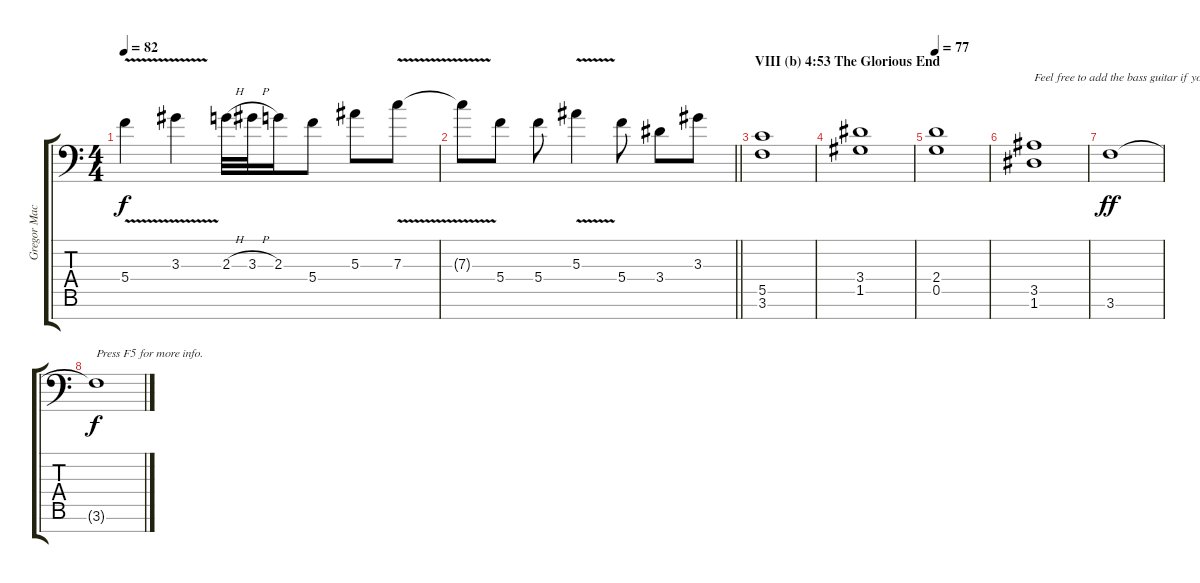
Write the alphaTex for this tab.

\track ("Gregor Mackintosh (lead guitar)" "Gregor Mac") {instrument distortionguitar}
\staff {score tabs}
\tuning (D4 A3 F3 C3 G2 D2 A1) {hide}
\ts (4 4)
\tempo 82
\clef f4
\ks c
5.4{v}.4{dy f} 3.3{v}.4 2.3{h}.32 3.3{h}.32 2.3.16 5.4.8 5.3.8 7.3{v}.8 |
\barLineRight lightlight
7.3{t}.8 5.4.8 5.4.8 5.3{v}.4 5.4.8 3.4.8 3.3.8 |
\section ("" "VIII (b) 4:53 The Glorious End")
(5.5 3.6).1 |
(3.4 1.5).1 |
\tempo 77
(2.4 0.5).1 |
(3.5 1.6).1{txt "Feel free to add the bass guitar if you can."} |
3.6.1{dy ff volume 0} |
3.6{t}.1{txt "Press F5 for more info." dy f}
